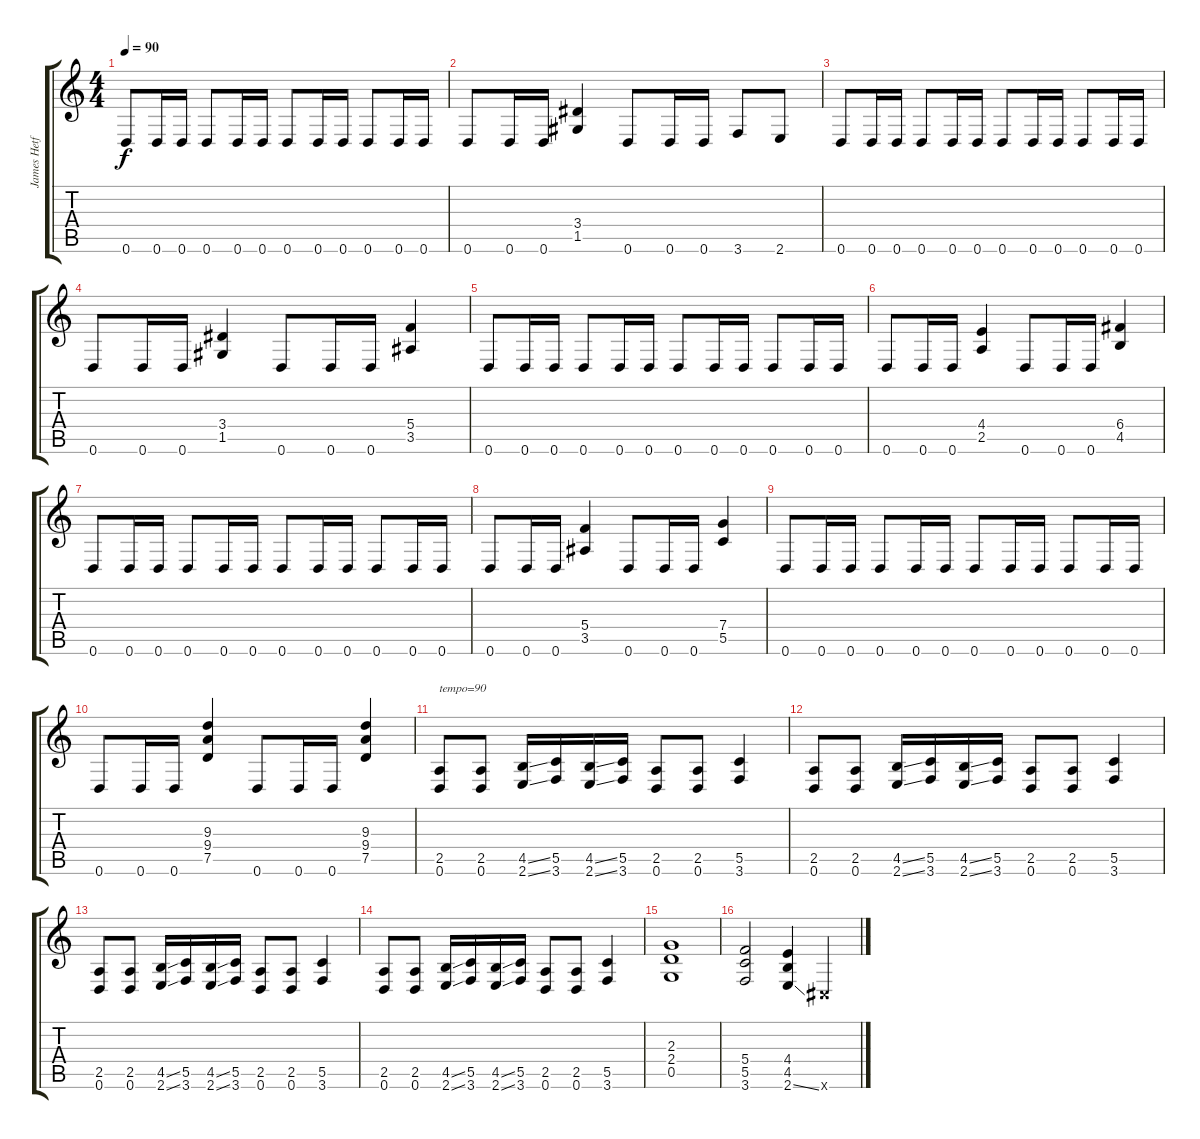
\track ("James Hetfield (Disto)" "James Hetf") {instrument distortionguitar}
\staff {score tabs}
\tuning (D4 A3 F3 C3 G2 D2) {hide}
\ts (4 4)
\tempo 90
\clef g2
\ks c
0.6.8{dy f} 0.6.16 0.6.16 0.6.8 0.6.16 0.6.16 0.6.8 0.6.16 0.6.16 0.6.8 0.6.16 0.6.16 |
0.6.8 0.6.16 0.6.16 (3.4 1.5).4 0.6.8 0.6.16 0.6.16 3.6.8 2.6.8 |
0.6.8 0.6.16 0.6.16 0.6.8 0.6.16 0.6.16 0.6.8 0.6.16 0.6.16 0.6.8 0.6.16 0.6.16 |
0.6.8 0.6.16 0.6.16 (3.4 1.5).4 0.6.8 0.6.16 0.6.16 (5.4 3.5).4 |
0.6.8 0.6.16 0.6.16 0.6.8 0.6.16 0.6.16 0.6.8 0.6.16 0.6.16 0.6.8 0.6.16 0.6.16 |
0.6.8 0.6.16 0.6.16 (4.4 2.5).4 0.6.8 0.6.16 0.6.16 (6.4 4.5).4 |
0.6.8 0.6.16 0.6.16 0.6.8 0.6.16 0.6.16 0.6.8 0.6.16 0.6.16 0.6.8 0.6.16 0.6.16 |
0.6.8 0.6.16 0.6.16 (5.4 3.5).4 0.6.8 0.6.16 0.6.16 (7.4 5.5).4 |
0.6.8 0.6.16 0.6.16 0.6.8 0.6.16 0.6.16 0.6.8 0.6.16 0.6.16 0.6.8 0.6.16 0.6.16 |
0.6.8 0.6.16 0.6.16 (9.3 9.4 7.5).4 0.6.8 0.6.16 0.6.16 (9.3 9.4 7.5).4 |
(2.5 0.6).8{txt "tempo=90"} (2.5 0.6).8 (4.5{ss} 2.6{ss}).16 (5.5 3.6).16 (4.5{ss} 2.6{ss}).16 (5.5 3.6).16 (2.5 0.6).8 (2.5 0.6).8 (5.5 3.6).4 |
(2.5 0.6).8 (2.5 0.6).8 (4.5{ss} 2.6{ss}).16 (5.5 3.6).16 (4.5{ss} 2.6{ss}).16 (5.5 3.6).16 (2.5 0.6).8 (2.5 0.6).8 (5.5 3.6).4 |
(2.5 0.6).8 (2.5 0.6).8 (4.5{ss} 2.6{ss}).16 (5.5 3.6).16 (4.5{ss} 2.6{ss}).16 (5.5 3.6).16 (2.5 0.6).8 (2.5 0.6).8 (5.5 3.6).4 |
(2.5 0.6).8 (2.5 0.6).8 (4.5{ss} 2.6{ss}).16 (5.5 3.6).16 (4.5{ss} 2.6{ss}).16 (5.5 3.6).16 (2.5 0.6).8 (2.5 0.6).8 (5.5 3.6).4 |
(2.3 2.4 0.5).1 |
(5.4 5.5 3.6).2 (4.4 4.5 2.6{ss}).4 -1.6{ss x}.4
